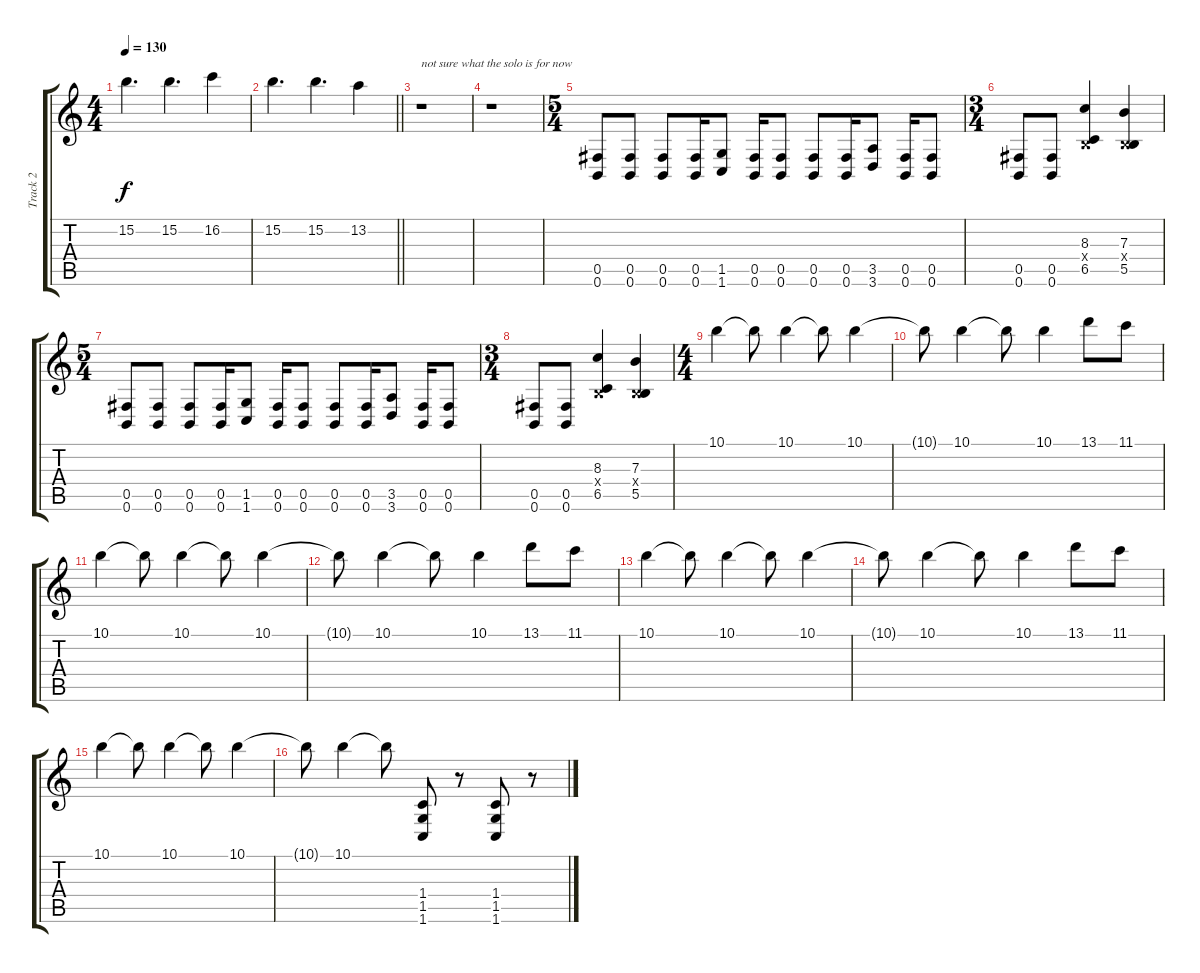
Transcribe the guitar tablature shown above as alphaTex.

\track ("Track 2" "Track 2") {instrument distortionguitar}
\staff {score tabs}
\tuning (Db4 Ab3 E3 B2 Gb2 B1) {hide}
\ts (4 4)
\tempo 130
\clef g2
\ks c
15.2.4{d dy f} 15.2.4{d} 16.2.4 |
\barLineRight lightlight
15.2.4{d} 15.2.4{d} 13.2.4 |
\section ("" "")
r.1{txt "not sure what the solo is for now"} |
r.1 |
\ts (5 4)
(0.5 0.6).8 (0.5 0.6).8 (0.5 0.6).8 (0.5 0.6).16 (1.5 1.6).8 (0.5 0.6).16 (0.5 0.6).8 (0.5 0.6).8 (0.5 0.6).16 (3.5 3.6).8 (0.5 0.6).16 (0.5 0.6).8 |
\ts (3 4)
(0.5 0.6).8 (0.5 0.6).8 (8.3 0.4{x} 6.5).4 (7.3 0.4{x} 5.5).4 |
\ts (5 4)
(0.5 0.6).8 (0.5 0.6).8 (0.5 0.6).8 (0.5 0.6).16 (1.5 1.6).8 (0.5 0.6).16 (0.5 0.6).8 (0.5 0.6).8 (0.5 0.6).16 (3.5 3.6).8 (0.5 0.6).16 (0.5 0.6).8 |
\ts (3 4)
(0.5 0.6).8 (0.5 0.6).8 (8.3 0.4{x} 6.5).4 (7.3 0.4{x} 5.5).4 |
\ts (4 4)
10.1.4 10.1{t}.8 10.1.4 10.1{t}.8 10.1.4 |
10.1{t}.8 10.1.4 10.1{t}.8 10.1.4 13.1.8 11.1.8 |
10.1.4 10.1{t}.8 10.1.4 10.1{t}.8 10.1.4 |
10.1{t}.8 10.1.4 10.1{t}.8 10.1.4 13.1.8 11.1.8 |
10.1.4 10.1{t}.8 10.1.4 10.1{t}.8 10.1.4 |
10.1{t}.8 10.1.4 10.1{t}.8 10.1.4 13.1.8 11.1.8 |
10.1.4 10.1{t}.8 10.1.4 10.1{t}.8 10.1.4 |
10.1{t}.8 10.1.4 10.1{t}.8 (1.4 1.5 1.6).8 r.8 (1.4 1.5 1.6).8 r.8
